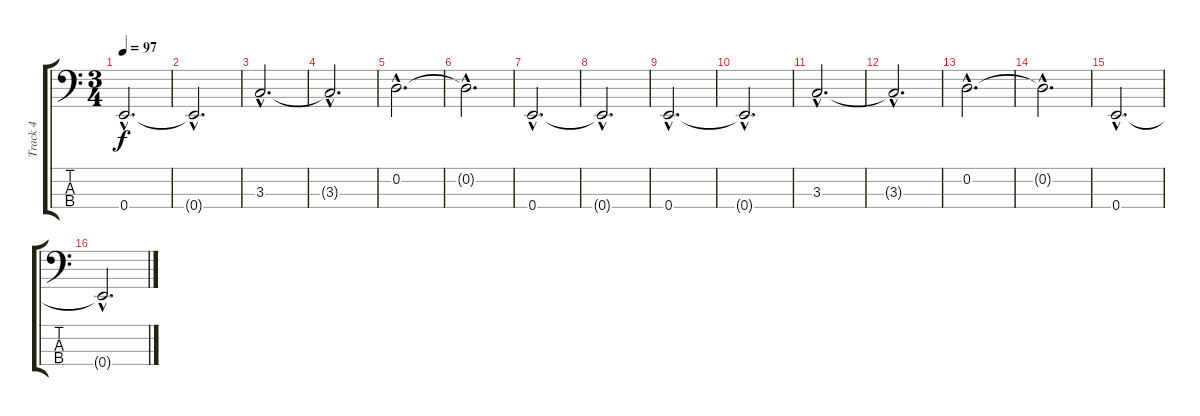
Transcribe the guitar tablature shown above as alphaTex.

\track ("Track 4" "Track 4") {instrument electricbasspick}
\staff {score tabs}
\tuning (G2 D2 A1 E1) {hide}
\ts (3 4)
\tempo 97
\clef f4
\ks c
0.4{hac}.2{d dy f} |
0.4{hac t}.2{d} |
3.3{hac}.2{d} |
3.3{hac t}.2{d} |
0.2{hac}.2{d} |
0.2{hac t}.2{d} |
0.4{hac}.2{d} |
0.4{hac t}.2{d} |
0.4{hac}.2{d} |
0.4{hac t}.2{d} |
3.3{hac}.2{d} |
3.3{hac t}.2{d} |
0.2{hac}.2{d} |
0.2{hac t}.2{d} |
0.4{hac}.2{d} |
0.4{hac t}.2{d}
